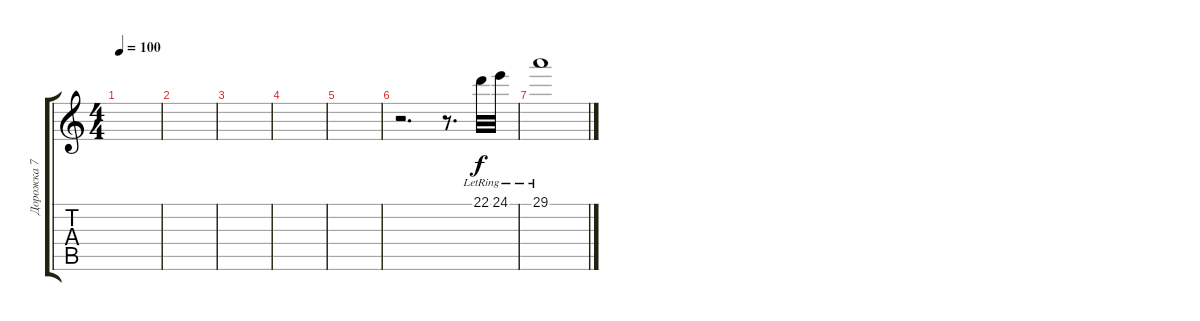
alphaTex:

\track ("Дорожка 7" "Дорожка 7") {instrument acousticgrandpiano}
\staff {score tabs}
\tuning (E4 B3 G3 D3 A2 E2) {hide}
\ts (4 4)
\tempo 100
\clef g2
\ks c
|
|
|
|
|
r.2{d} r.8{d} 22.1{lr}.32 24.1{lr}.32 |
29.1{lr}.1
